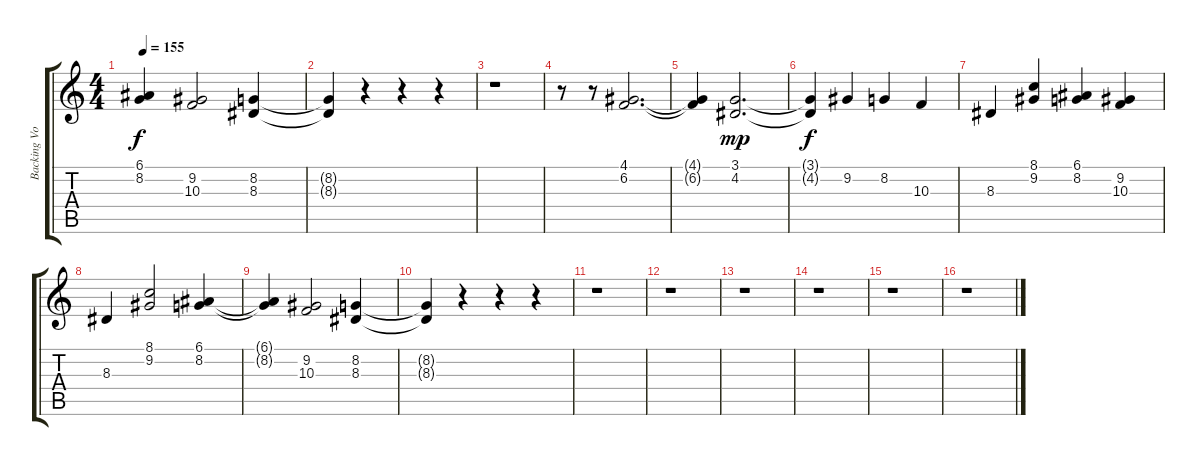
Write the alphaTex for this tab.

\track ("Backing Voices" "Backing Vo") {instrument lead8bassandlead}
\staff {score tabs}
\tuning (E4 B3 G3 D3 A2 E2) {hide}
\ts (4 4)
\tempo 155
\clef g2
\ks c
(6.1{t} 8.2{t}).4{dy f} (9.2 10.3).2 (8.2 8.3).4 |
(8.2{t} 8.3{t}).4 r.4 r.4 r.4 |
r.1 |
r.8 r.8 (4.1 6.2).2{d} |
(4.1{t} 6.2{t}).4 (3.1 4.2).2{d dy mp} |
(3.1{t} 4.2{t}).4{dy f} 9.2.4 8.2.4 10.3.4 |
8.3.4 (8.1 9.2).4 (6.1 8.2).4 (9.2 10.3).4 |
8.3.4 (8.1 9.2).2 (6.1 8.2).4 |
(6.1{t} 8.2{t}).4 (9.2 10.3).2 (8.2 8.3).4 |
(8.2{t} 8.3{t}).4 r.4 r.4 r.4 |
r.1 |
r.1 |
r.1 |
r.1 |
r.1 |
r.1
